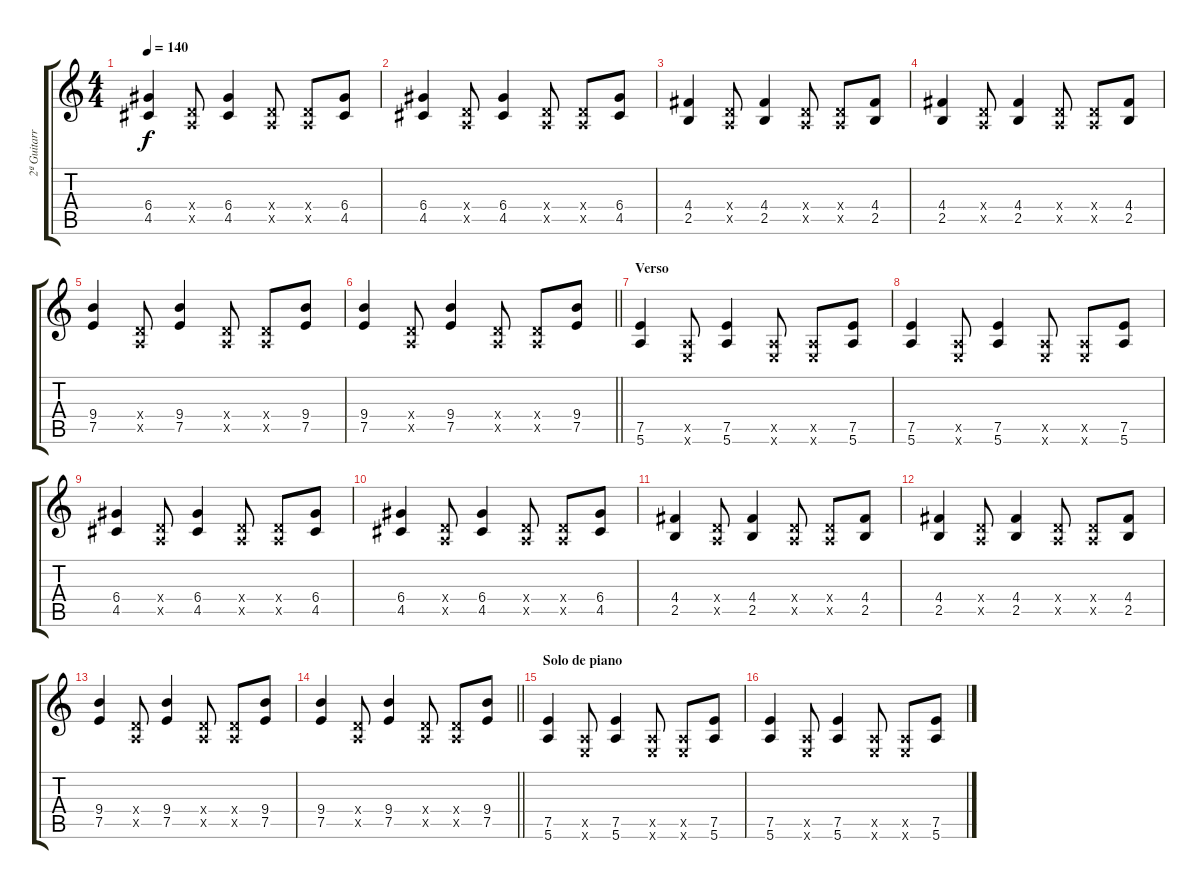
\track ("2ª Guitarra" "2ª Guitarr") {instrument distortionguitar}
\staff {score tabs}
\tuning (E4 B3 G3 D3 A2 E2) {hide}
\ts (4 4)
\tempo 140
\clef g2
\ks c
(6.4 4.5).4{dy f} (0.4{x} 0.5{x}).8 (6.4 4.5).4 (0.4{x} 0.5{x}).8 (0.4{x} 0.5{x}).8 (6.4 4.5).8 |
(6.4 4.5).4 (0.4{x} 0.5{x}).8 (6.4 4.5).4 (0.4{x} 0.5{x}).8 (0.4{x} 0.5{x}).8 (6.4 4.5).8 |
(4.4 2.5).4 (0.4{x} 0.5{x}).8 (4.4 2.5).4 (0.4{x} 0.5{x}).8 (0.4{x} 0.5{x}).8 (4.4 2.5).8 |
(4.4 2.5).4 (0.4{x} 0.5{x}).8 (4.4 2.5).4 (0.4{x} 0.5{x}).8 (0.4{x} 0.5{x}).8 (4.4 2.5).8 |
(9.4 7.5).4 (0.4{x} 0.5{x}).8 (9.4 7.5).4 (0.4{x} 0.5{x}).8 (0.4{x} 0.5{x}).8 (9.4 7.5).8 |
\barLineRight lightlight
(9.4 7.5).4 (0.4{x} 0.5{x}).8 (9.4 7.5).4 (0.4{x} 0.5{x}).8 (0.4{x} 0.5{x}).8 (9.4 7.5).8 |
\section ("" "Verso")
(7.5 5.6).4 (0.5{x} 0.6{x}).8 (7.5 5.6).4 (0.5{x} 0.6{x}).8 (0.5{x} 0.6{x}).8 (7.5 5.6).8 |
(7.5 5.6).4 (0.5{x} 0.6{x}).8 (7.5 5.6).4 (0.5{x} 0.6{x}).8 (0.5{x} 0.6{x}).8 (7.5 5.6).8 |
(6.4 4.5).4 (0.4{x} 0.5{x}).8 (6.4 4.5).4 (0.4{x} 0.5{x}).8 (0.4{x} 0.5{x}).8 (6.4 4.5).8 |
(6.4 4.5).4 (0.4{x} 0.5{x}).8 (6.4 4.5).4 (0.4{x} 0.5{x}).8 (0.4{x} 0.5{x}).8 (6.4 4.5).8 |
(4.4 2.5).4 (0.4{x} 0.5{x}).8 (4.4 2.5).4 (0.4{x} 0.5{x}).8 (0.4{x} 0.5{x}).8 (4.4 2.5).8 |
(4.4 2.5).4 (0.4{x} 0.5{x}).8 (4.4 2.5).4 (0.4{x} 0.5{x}).8 (0.4{x} 0.5{x}).8 (4.4 2.5).8 |
(9.4 7.5).4 (0.4{x} 0.5{x}).8 (9.4 7.5).4 (0.4{x} 0.5{x}).8 (0.4{x} 0.5{x}).8 (9.4 7.5).8 |
\barLineRight lightlight
(9.4 7.5).4 (0.4{x} 0.5{x}).8 (9.4 7.5).4 (0.4{x} 0.5{x}).8 (0.4{x} 0.5{x}).8 (9.4 7.5).8 |
\section ("" "Solo de piano")
(7.5 5.6).4 (0.5{x} 0.6{x}).8 (7.5 5.6).4 (0.5{x} 0.6{x}).8 (0.5{x} 0.6{x}).8 (7.5 5.6).8 |
(7.5 5.6).4 (0.5{x} 0.6{x}).8 (7.5 5.6).4 (0.5{x} 0.6{x}).8 (0.5{x} 0.6{x}).8 (7.5 5.6).8
